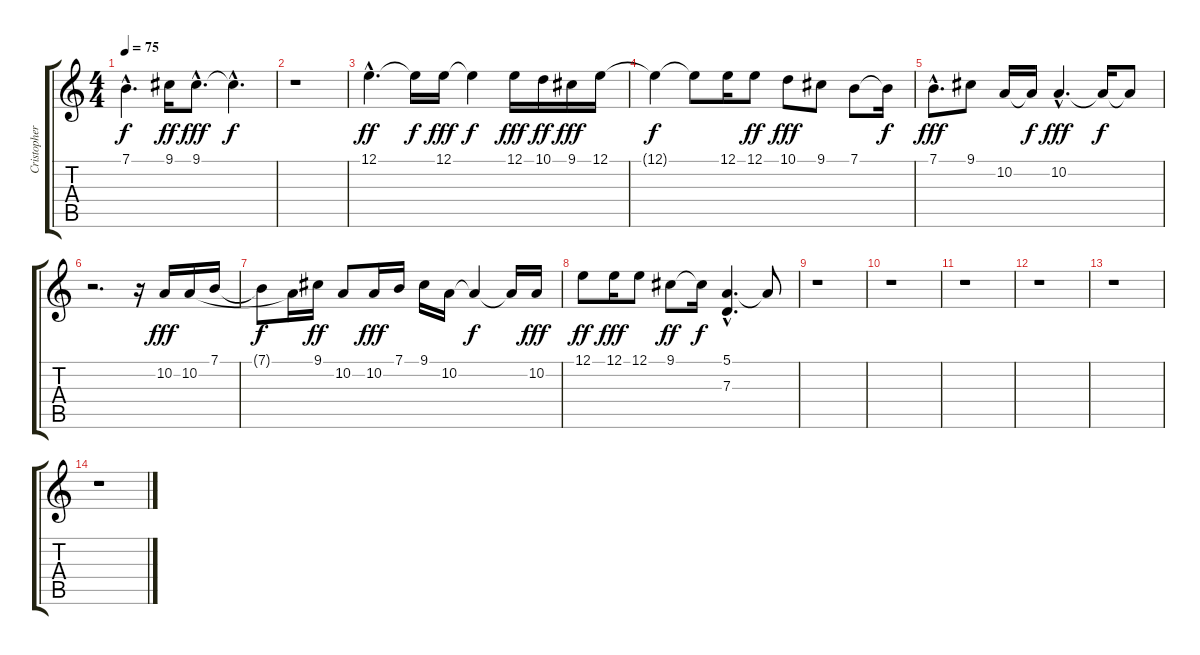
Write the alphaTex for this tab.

\track ("Cristopher Cross" "Cristopher") {instrument voiceoohs}
\staff {score tabs}
\tuning (E4 B3 G3 D3 A2 E2) {hide}
\ts (4 4)
\tempo 75
\clef g2
\ks c
7.1{hac t}.4{d dy f} 9.1.16{dy ff} 9.1{hac}.8{d dy fff} 9.1{hac t}.4{d dy f} |
r.1 |
12.1{hac}.4{d dy ff} 12.1{t}.16{dy f} 12.1.16{dy fff} 12.1{t}.4{dy f} 12.1.16{dy fff} 10.1.16{dy ff} 9.1.16{dy fff} 12.1.16 |
12.1{t}.4{dy f} 12.1{t}.8 12.1.16 12.1.8{dy ff} 10.1.8{dy fff} 9.1.8 7.1.8 7.1{t}.16{dy f} |
7.1{hac}.8{d dy fff} 9.1.8 10.2.16 10.2{t}.16{dy f} 10.2{hac}.4{d dy fff} 10.2{t}.16{dy f} 10.2{t}.8 |
r.2{d} r.16 10.2.16{dy fff} 10.2.16 7.1.16 |
7.1{t}.8{dy f} 10.2{t}.16 9.1.16{dy ff} 10.2.8 10.2.16{dy fff} 7.1.16 9.1.16 10.2.16 10.2{t}.4{dy f} 10.2{t}.16 10.2.16{dy fff} |
12.1.8{dy ff} 12.1.16{dy fff} 12.1.8 9.1.8{dy ff} 9.1{t}.16{dy f} (5.1{hac} 7.3{hac}).4{d} 5.1{t}.8 |
r.1 |
r.1 |
r.1 |
r.1 |
r.1 |
r.1
